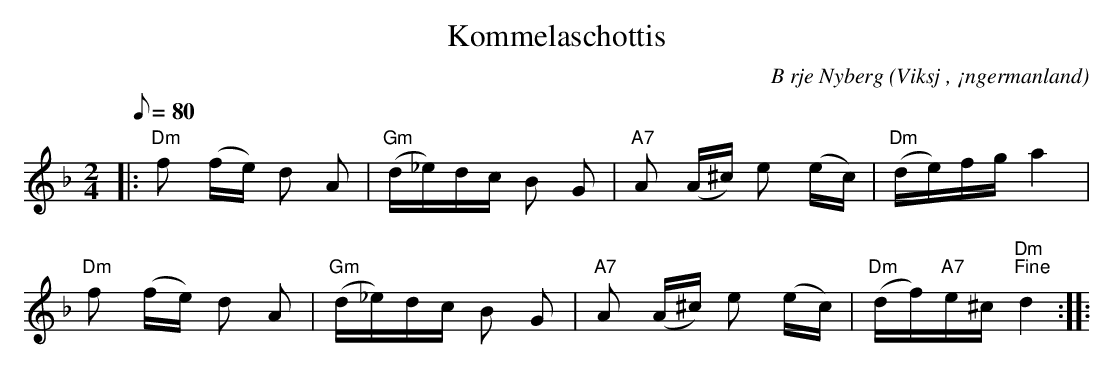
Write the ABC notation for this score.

X:1
T:Kommelaschottis
C:B rje Nyberg
O:Viksj , ¡ngermanland
M:2/4
L:1/8
Q:80
K:Dm
|: "Dm"f (f/2e/2) d A | "Gm"(d/2_e/2)d/2c/2 B G | "A7"A (A/2^c/2) e (e/2c/2) |"Dm"(d/2e/2)f/2g/2 a2 |
"Dm"f (f/2e/2) d A | "Gm" (d/2_e/2)d/2c/2 B G | "A7"A (A/2^c/2) e (e/2c/2) | "Dm"(d/2f/2)"A7"e/2^c/2 "Dm""Fine"d2::
